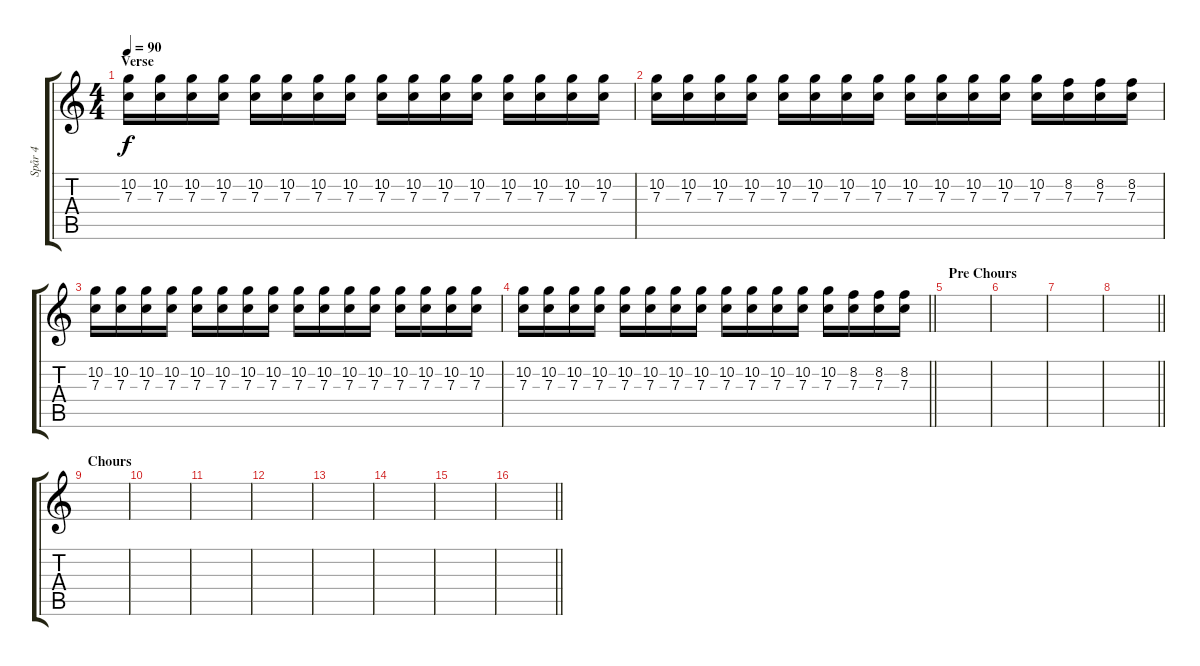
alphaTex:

\track ("Spår 4" "Spår 4") {instrument distortionguitar}
\staff {score tabs}
\tuning (D4 A3 F3 C3 G2 C2) {hide}
\ts (4 4)
\section ("" "Verse")
\tempo 90
\clef g2
\ks c
(10.2 7.3).16{dy f} (10.2 7.3).16 (10.2 7.3).16 (10.2 7.3).16 (10.2 7.3).16 (10.2 7.3).16 (10.2 7.3).16 (10.2 7.3).16 (10.2 7.3).16 (10.2 7.3).16 (10.2 7.3).16 (10.2 7.3).16 (10.2 7.3).16 (10.2 7.3).16 (10.2 7.3).16 (10.2 7.3).16 |
(10.2 7.3).16 (10.2 7.3).16 (10.2 7.3).16 (10.2 7.3).16 (10.2 7.3).16 (10.2 7.3).16 (10.2 7.3).16 (10.2 7.3).16 (10.2 7.3).16 (10.2 7.3).16 (10.2 7.3).16 (10.2 7.3).16 (10.2 7.3).16 (8.2 7.3).16 (8.2 7.3).16 (8.2 7.3).16 |
(10.2 7.3).16 (10.2 7.3).16 (10.2 7.3).16 (10.2 7.3).16 (10.2 7.3).16 (10.2 7.3).16 (10.2 7.3).16 (10.2 7.3).16 (10.2 7.3).16 (10.2 7.3).16 (10.2 7.3).16 (10.2 7.3).16 (10.2 7.3).16 (10.2 7.3).16 (10.2 7.3).16 (10.2 7.3).16 |
\barLineRight lightlight
(10.2 7.3).16 (10.2 7.3).16 (10.2 7.3).16 (10.2 7.3).16 (10.2 7.3).16 (10.2 7.3).16 (10.2 7.3).16 (10.2 7.3).16 (10.2 7.3).16 (10.2 7.3).16 (10.2 7.3).16 (10.2 7.3).16 (10.2 7.3).16 (8.2 7.3).16 (8.2 7.3).16 (8.2 7.3).16 |
\section ("" "Pre Chours")
|
|
|
\barLineRight lightlight
|
\section ("" "Chours")
|
|
|
|
|
|
|
\barLineRight lightlight
